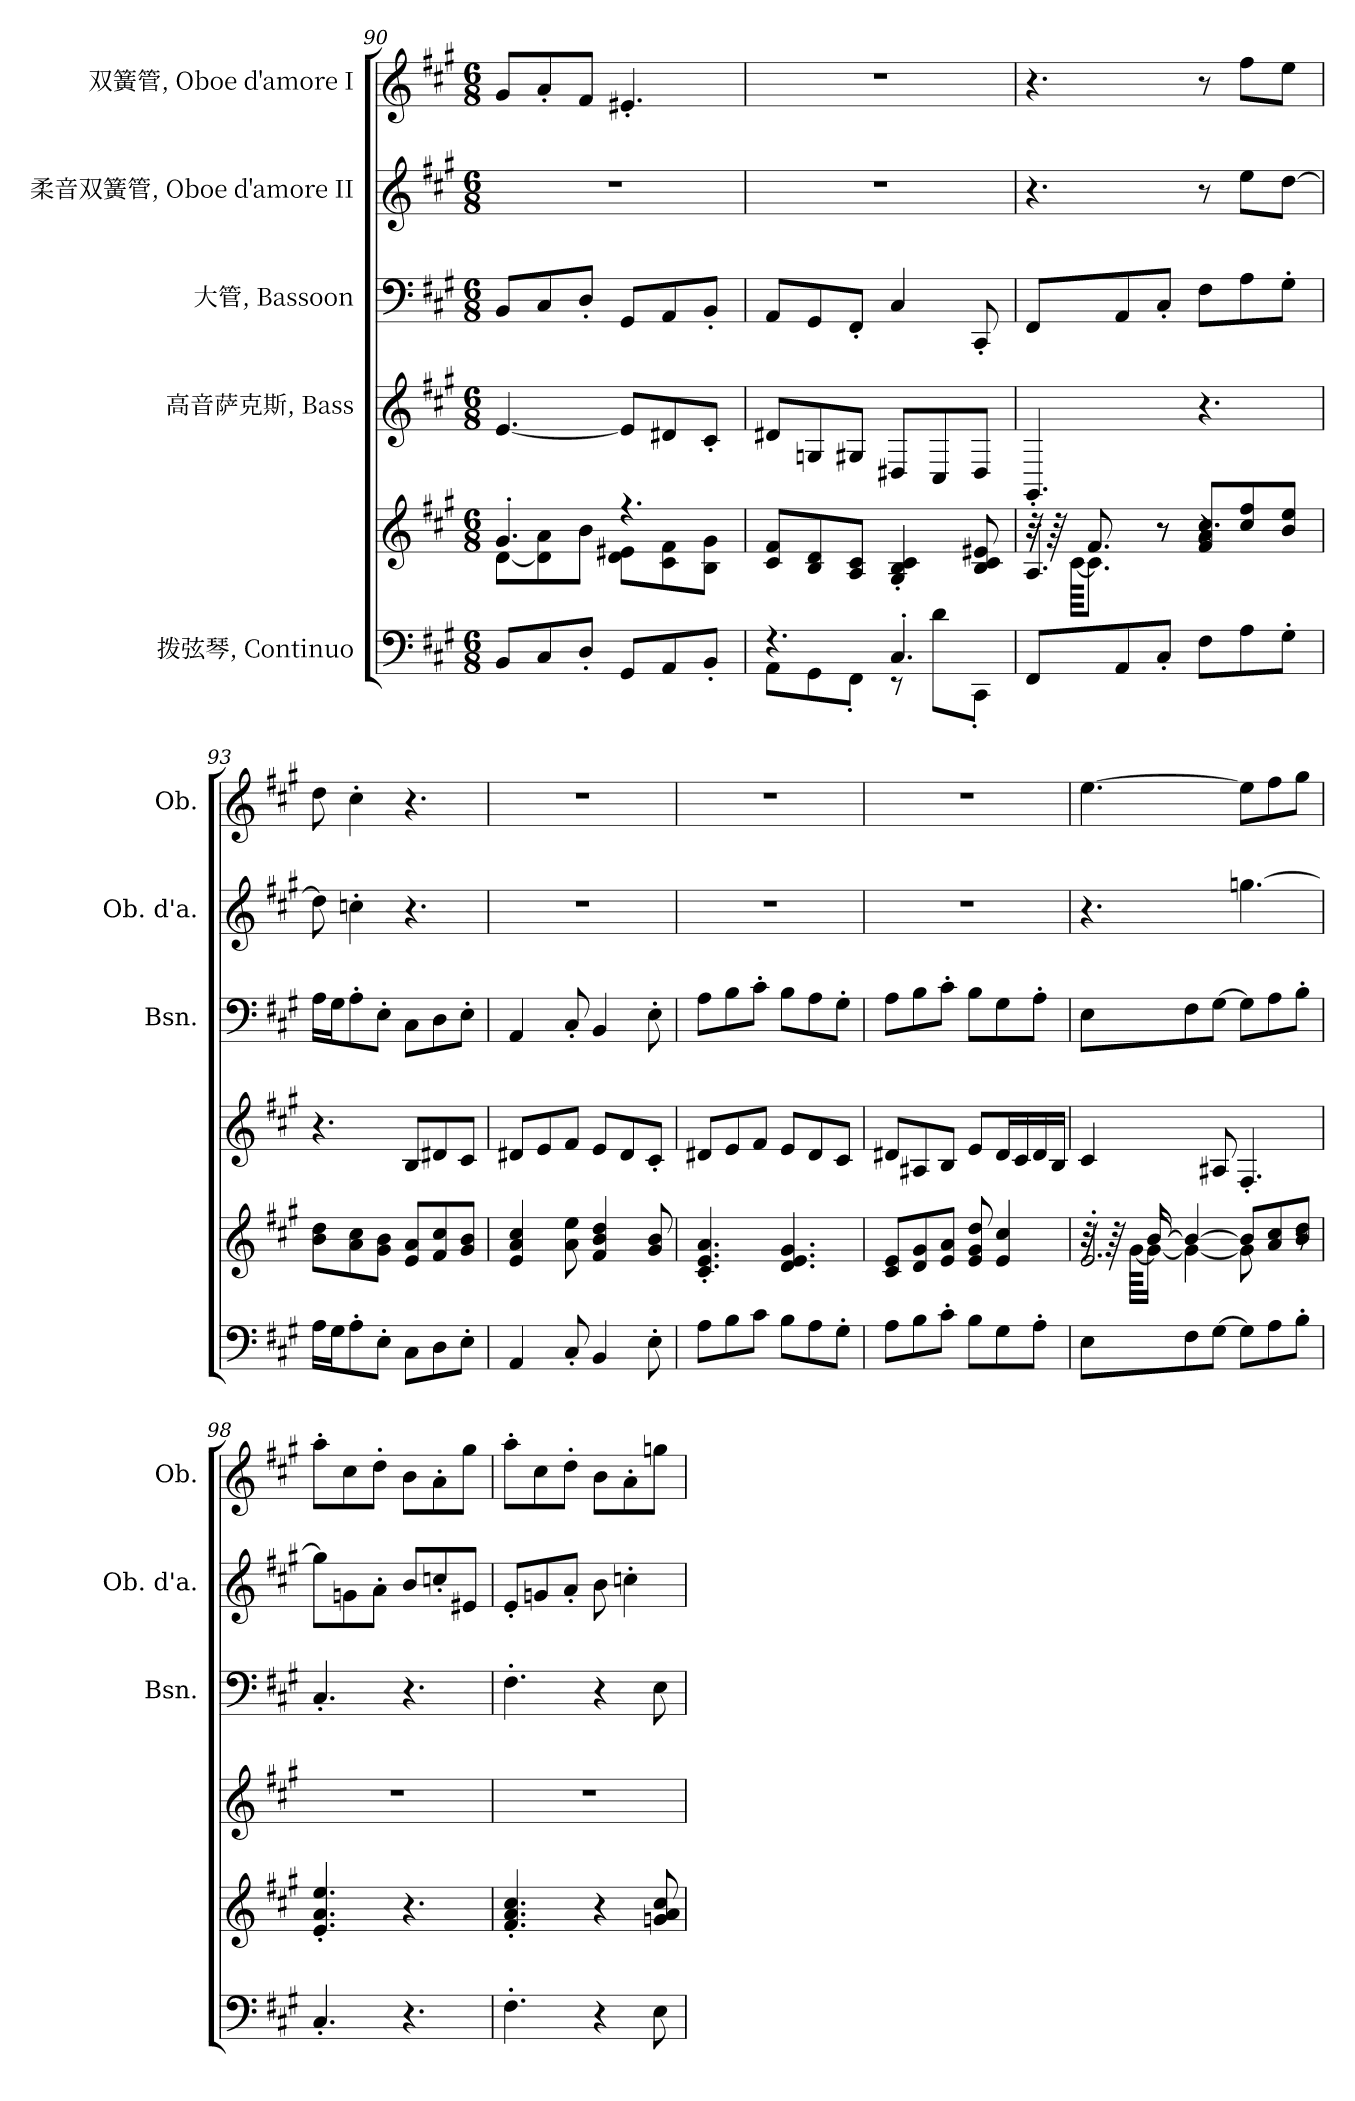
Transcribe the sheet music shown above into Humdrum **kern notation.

**kern	**kern	**kern	**kern	**kern	**kern
*part5	*part5	*part4	*part3	*part2	*part1
*staff6	*staff5	*staff4	*staff3	*staff2	*staff1
*I"拨弦琴, Continuo	*	*I"高音萨克斯, Bass	*I"大管, Bassoon	*I"柔音双簧管, Oboe d'amore II	*I"双簧管, Oboe d'amore I
*	*	*	*I'Bsn.	*I'Ob. d'a.	*I'Ob.
!!LO:LB:g=z
*clefF4	*clefG2	*clefG2	*clefF4	*clefG2	*clefG2
*	*	*ITrd1c2	*	*ITrd2c3	*
*k[f#c#g#]	*k[f#c#g#]	*k[f#]	*k[f#c#g#]	*k[f#c#g#d#a#e#]	*k[f#c#g#]
*M6/8	*M6/8	*M6/8	*M6/8	*M6/8	*M6/8
=90	=90	=90	=90	=90	=90
*	*^	*	*	*	*
8BB/L	4.g#'/	[8d\L	[4.d/	8BB/L	2.r	8g#/L
8C#/	.	8d\] 8a\	.	8C#/	.	8a'/
8D'/J	.	8b\J	.	8D'/J	.	8f#/J
8GG#/L	4.r	8d\ 8e#X\L	8d/L]	8GG#/L	.	4.e#X'/
8AA/	.	8c#\ 8f#\	8c#X/	8AA/	.	.
8BB'/J	.	8B\ 8g#\J	8B'/J	8BB'/J	.	.
*	*v	*v	*	*	*	*
=91	=91	=91	=91	=91	=91
*^	*	*	*	*	*
4.r	8AA\L	8c#/ 8f#/L	8c#X/L	8AA/L	2.r	2.r
.	8GG#\	8B/ 8d/	8Fn/	8GG#/	.	.
.	8FF#'\J	8A/ 8c#/J	8F#X/J	8FF#'/J	.	.
4.C#'/	8r	4G#/' 4B/' 4c#/'	8C#X/L	4C#/	.	.
.	8d\L	.	8BB/	.	.	.
.	8CC#'\J	8B/ 8c#/ 8e#X/	8C#/J	8CC#'/	.	.
*v	*v	*	*	*	*	*
=92	=92	=92	=92	=92	=92
*	*	*	*	*	*MM90
*	*^	*	*	*	*
*	*	*^	*	*	*	*
8FF#/L	16r	32r	4.A'/	4.FF#'/	8FF#/L	4.r	4.r
.	.	64r	.	.	.	.	.
.	.	[64c#\KKKL	.	.	.	.	.
.	8.f#/	8.c#\J]	.	.	.	.	.
8AA/	.	.	.	.	8AA/	.	.
8C#'/J	8r	8r	.	.	8C#'/J	.	.
8F#\L	8f#/ 8a/ 8cc#/L	4.r	4.r	4.r	8F#\L	8r	8r
8A\	8cc#/ 8ff#/	.	.	.	8A\	8cc#\L	8ff#\L
8G#'\J	8b/ 8ee/J	.	.	.	8G#'\J	[8b\J	8ee\J
*	*v	*v	*v	*	*	*	*
=93	=93	=93	=93	=93	=93
16A\LL	8b\ 8dd\L	4.r	16A\LL	8b\]	8dd\
16G#\J	.	.	16G#\J	.	.
8A'\	8a\ 8cc#\	.	8A'\	4an'\	4cc#'\
8E'\J	8g#\ 8b\J	.	8E'\J	.	.
8C#\L	8e/ 8a/L	8A/L	8C#\L	4.r	4.r
8D\	8f#/ 8cc#/	8c#X/	8D\	.	.
8E'\J	8g#/ 8b/J	8B/J	8E'\J	.	.
!!LO:PB:g=z
=94	=94	=94	=94	=94	=94
4AA/	4e/ 4a/ 4cc#/	8c#X/L	4AA/	2.r	2.r
.	.	8d/	.	.	.
8C#'/	8a\ 8ee\	8e/J	8C#'/	.	.
4BB/	4f#/ 4b/ 4dd/	8d/L	4BB/	.	.
.	.	8c#/	.	.	.
8E'\	8g#/ 8b/	8B'/J	8E'\	.	.
=95	=95	=95	=95	=95	=95
8A\L	4.c#/' 4.e/' 4.a/'	8c#X/L	8A\L	2.r	2.r
8B\	.	8d/	8B\	.	.
8c#\J	.	8e/J	8c#'\J	.	.
8B\L	4.d/ 4.e/ 4.g#/	8d/L	8B\L	.	.
8A\	.	8c#/	8A\	.	.
8G#'\J	.	8B/J	8G#'\J	.	.
=96	=96	=96	=96	=96	=96
8A\L	8c#/ 8e/L	8c#X/L	8A\L	2.r	2.r
8B\	8d/ 8g#/	8G#X/	8B\	.	.
8c#'\J	8e/ 8a/J	8A/J	8c#'\J	.	.
8B\L	8e/ 8g#/ 8dd/	8d/L	8B\L	.	.
8G#\	4e/ 4cc#/	16c#/L	8G#\	.	.
.	.	16B/	.	.	.
8A'\J	.	16c#/	8A'\J	.	.
.	.	16A/JJ	.	.	.
=97	=97	=97	=97	=97	=97
*	*^	*	*	*	*
*	*	*^	*	*	*	*
8E\L	16r	32r	2.e'/	4B/	8E\L	4.r	[4.ee\
.	.	64r	.	.	.	.	.
.	.	[64g#\KKLL	.	.	.	.	.
.	[16b/	16g#\JJ_	.	.	.	.	.
8F#\	4b/_	4g#\_	.	.	8F#\	.	.
[8G#\J	.	.	.	8G#X/	[8G#\J	.	.
8G#\L]	8b/L]	8g#\]	.	4.E'/	8G#\L]	[4.een\	8ee\L]
8A\	8a/ 8cc#/	8r	.	.	8A\	.	8ff#\
8B'\J	8b/ 8dd/J	8r	.	.	8B'\J	.	8gg#\J
*	*v	*v	*v	*	*	*	*
!!LO:LB:g=z
=98	=98	=98	=98	=98	=98
4.C#'/	4.e/' 4.a/' 4.ee/'	2.r	4.C#'/	8ee\L]	8aa'\L
.	.	.	.	8en\	8cc#\
.	.	.	.	8f#'\J	8dd'\J
4.r	4.r	.	4.r	8g#/L	8b\L
.	.	.	.	8an'/	8a'\
.	.	.	.	8c##X/J	8gg#\J
=99	=99	=99	=99	=99	=99
4.F#'\	4.f#/' 4.a/' 4.cc#/'	2.r	4.F#'\	8c#'/L	8aa'\L
.	.	.	.	8en/	8cc#\
.	.	.	.	8f#'/J	8dd'\J
4r	4r	.	4r	8g#\	8b\L
.	.	.	.	4an'\	8a'\
8E\	8gn/ 8a/ 8cc#/	.	8E\	.	8ggn\J
=	=	=	=	=	=
*-	*-	*-	*-	*-	*-
